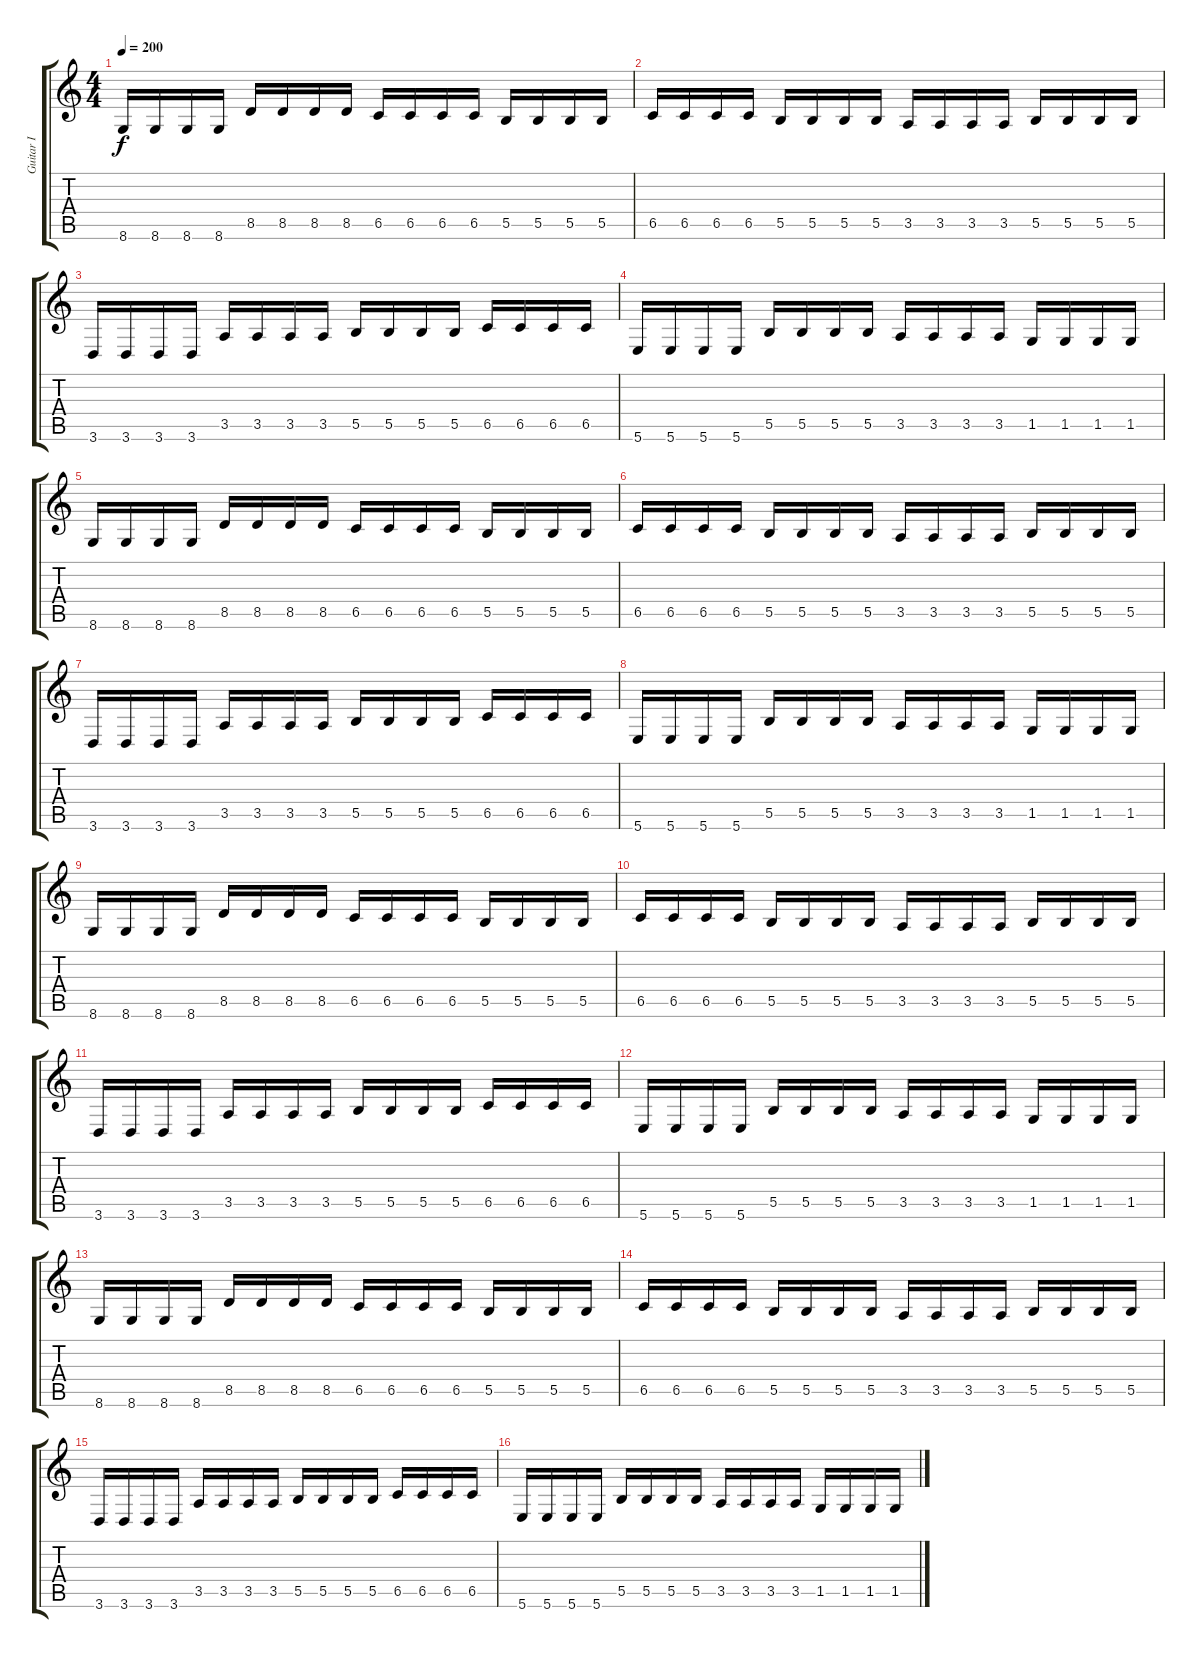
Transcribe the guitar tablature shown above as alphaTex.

\track ("Guitar I" "Guitar I") {instrument distortionguitar}
\staff {score tabs}
\tuning (Db4 Ab3 E3 B2 Gb2 B1) {hide}
\ts (4 4)
\tempo 200
\clef g2
\ks c
8.6.16{dy f} 8.6.16 8.6.16 8.6.16 8.5.16 8.5.16 8.5.16 8.5.16 6.5.16 6.5.16 6.5.16 6.5.16 5.5.16 5.5.16 5.5.16 5.5.16 |
6.5.16 6.5.16 6.5.16 6.5.16 5.5.16 5.5.16 5.5.16 5.5.16 3.5.16 3.5.16 3.5.16 3.5.16 5.5.16 5.5.16 5.5.16 5.5.16 |
3.6.16 3.6.16 3.6.16 3.6.16 3.5.16 3.5.16 3.5.16 3.5.16 5.5.16 5.5.16 5.5.16 5.5.16 6.5.16 6.5.16 6.5.16 6.5.16 |
5.6.16 5.6.16 5.6.16 5.6.16 5.5.16 5.5.16 5.5.16 5.5.16 3.5.16 3.5.16 3.5.16 3.5.16 1.5.16 1.5.16 1.5.16 1.5.16 |
8.6.16 8.6.16 8.6.16 8.6.16 8.5.16 8.5.16 8.5.16 8.5.16 6.5.16 6.5.16 6.5.16 6.5.16 5.5.16 5.5.16 5.5.16 5.5.16 |
6.5.16 6.5.16 6.5.16 6.5.16 5.5.16 5.5.16 5.5.16 5.5.16 3.5.16 3.5.16 3.5.16 3.5.16 5.5.16 5.5.16 5.5.16 5.5.16 |
3.6.16 3.6.16 3.6.16 3.6.16 3.5.16 3.5.16 3.5.16 3.5.16 5.5.16 5.5.16 5.5.16 5.5.16 6.5.16 6.5.16 6.5.16 6.5.16 |
5.6.16 5.6.16 5.6.16 5.6.16 5.5.16 5.5.16 5.5.16 5.5.16 3.5.16 3.5.16 3.5.16 3.5.16 1.5.16 1.5.16 1.5.16 1.5.16 |
8.6.16 8.6.16 8.6.16 8.6.16 8.5.16 8.5.16 8.5.16 8.5.16 6.5.16 6.5.16 6.5.16 6.5.16 5.5.16 5.5.16 5.5.16 5.5.16 |
6.5.16 6.5.16 6.5.16 6.5.16 5.5.16 5.5.16 5.5.16 5.5.16 3.5.16 3.5.16 3.5.16 3.5.16 5.5.16 5.5.16 5.5.16 5.5.16 |
3.6.16 3.6.16 3.6.16 3.6.16 3.5.16 3.5.16 3.5.16 3.5.16 5.5.16 5.5.16 5.5.16 5.5.16 6.5.16 6.5.16 6.5.16 6.5.16 |
5.6.16 5.6.16 5.6.16 5.6.16 5.5.16 5.5.16 5.5.16 5.5.16 3.5.16 3.5.16 3.5.16 3.5.16 1.5.16 1.5.16 1.5.16 1.5.16 |
8.6.16 8.6.16 8.6.16 8.6.16 8.5.16 8.5.16 8.5.16 8.5.16 6.5.16 6.5.16 6.5.16 6.5.16 5.5.16 5.5.16 5.5.16 5.5.16 |
6.5.16 6.5.16 6.5.16 6.5.16 5.5.16 5.5.16 5.5.16 5.5.16 3.5.16 3.5.16 3.5.16 3.5.16 5.5.16 5.5.16 5.5.16 5.5.16 |
3.6.16 3.6.16 3.6.16 3.6.16 3.5.16 3.5.16 3.5.16 3.5.16 5.5.16 5.5.16 5.5.16 5.5.16 6.5.16 6.5.16 6.5.16 6.5.16 |
5.6.16 5.6.16 5.6.16 5.6.16 5.5.16 5.5.16 5.5.16 5.5.16 3.5.16 3.5.16 3.5.16 3.5.16 1.5.16 1.5.16 1.5.16 1.5.16
